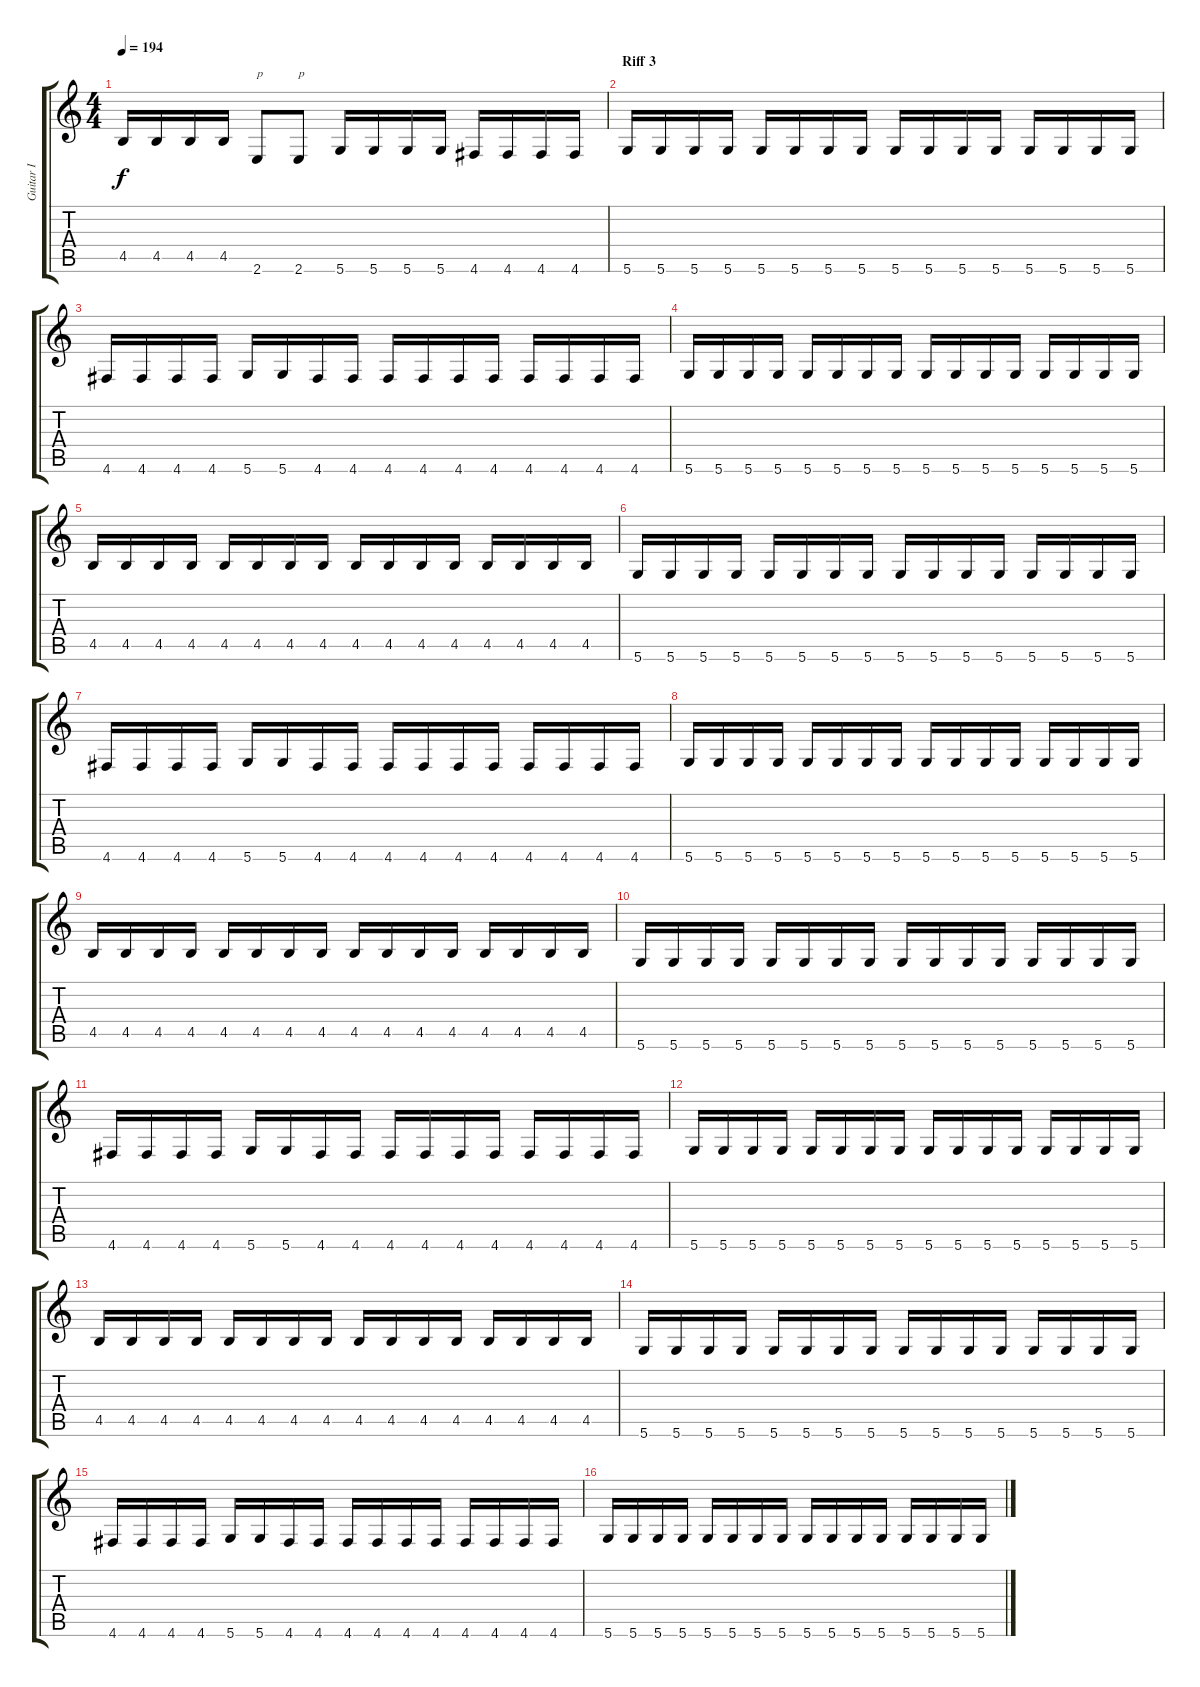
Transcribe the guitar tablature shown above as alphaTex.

\track ("Guitar I" "Guitar I") {instrument distortionguitar}
\staff {score tabs}
\tuning (D4 A3 F3 C3 G2 D2) {hide}
\ts (4 4)
\tempo 194
\clef g2
\ks c
4.5.16{dy f} 4.5.16 4.5.16 4.5.16 2.6.8{txt "p"} 2.6.8{txt "p"} 5.6.16 5.6.16 5.6.16 5.6.16 4.6.16 4.6.16 4.6.16 4.6.16 |
\section ("" "Riff 3")
5.6.16 5.6.16 5.6.16 5.6.16 5.6.16 5.6.16 5.6.16 5.6.16 5.6.16 5.6.16 5.6.16 5.6.16 5.6.16 5.6.16 5.6.16 5.6.16 |
4.6.16 4.6.16 4.6.16 4.6.16 5.6.16 5.6.16 4.6.16 4.6.16 4.6.16 4.6.16 4.6.16 4.6.16 4.6.16 4.6.16 4.6.16 4.6.16 |
5.6.16 5.6.16 5.6.16 5.6.16 5.6.16 5.6.16 5.6.16 5.6.16 5.6.16 5.6.16 5.6.16 5.6.16 5.6.16 5.6.16 5.6.16 5.6.16 |
4.5.16 4.5.16 4.5.16 4.5.16 4.5.16 4.5.16 4.5.16 4.5.16 4.5.16 4.5.16 4.5.16 4.5.16 4.5.16 4.5.16 4.5.16 4.5.16 |
5.6.16 5.6.16 5.6.16 5.6.16 5.6.16 5.6.16 5.6.16 5.6.16 5.6.16 5.6.16 5.6.16 5.6.16 5.6.16 5.6.16 5.6.16 5.6.16 |
4.6.16 4.6.16 4.6.16 4.6.16 5.6.16 5.6.16 4.6.16 4.6.16 4.6.16 4.6.16 4.6.16 4.6.16 4.6.16 4.6.16 4.6.16 4.6.16 |
5.6.16 5.6.16 5.6.16 5.6.16 5.6.16 5.6.16 5.6.16 5.6.16 5.6.16 5.6.16 5.6.16 5.6.16 5.6.16 5.6.16 5.6.16 5.6.16 |
4.5.16 4.5.16 4.5.16 4.5.16 4.5.16 4.5.16 4.5.16 4.5.16 4.5.16 4.5.16 4.5.16 4.5.16 4.5.16 4.5.16 4.5.16 4.5.16 |
5.6.16 5.6.16 5.6.16 5.6.16 5.6.16 5.6.16 5.6.16 5.6.16 5.6.16 5.6.16 5.6.16 5.6.16 5.6.16 5.6.16 5.6.16 5.6.16 |
4.6.16 4.6.16 4.6.16 4.6.16 5.6.16 5.6.16 4.6.16 4.6.16 4.6.16 4.6.16 4.6.16 4.6.16 4.6.16 4.6.16 4.6.16 4.6.16 |
5.6.16 5.6.16 5.6.16 5.6.16 5.6.16 5.6.16 5.6.16 5.6.16 5.6.16 5.6.16 5.6.16 5.6.16 5.6.16 5.6.16 5.6.16 5.6.16 |
4.5.16 4.5.16 4.5.16 4.5.16 4.5.16 4.5.16 4.5.16 4.5.16 4.5.16 4.5.16 4.5.16 4.5.16 4.5.16 4.5.16 4.5.16 4.5.16 |
5.6.16 5.6.16 5.6.16 5.6.16 5.6.16 5.6.16 5.6.16 5.6.16 5.6.16 5.6.16 5.6.16 5.6.16 5.6.16 5.6.16 5.6.16 5.6.16 |
4.6.16 4.6.16 4.6.16 4.6.16 5.6.16 5.6.16 4.6.16 4.6.16 4.6.16 4.6.16 4.6.16 4.6.16 4.6.16 4.6.16 4.6.16 4.6.16 |
5.6.16 5.6.16 5.6.16 5.6.16 5.6.16 5.6.16 5.6.16 5.6.16 5.6.16 5.6.16 5.6.16 5.6.16 5.6.16 5.6.16 5.6.16 5.6.16
